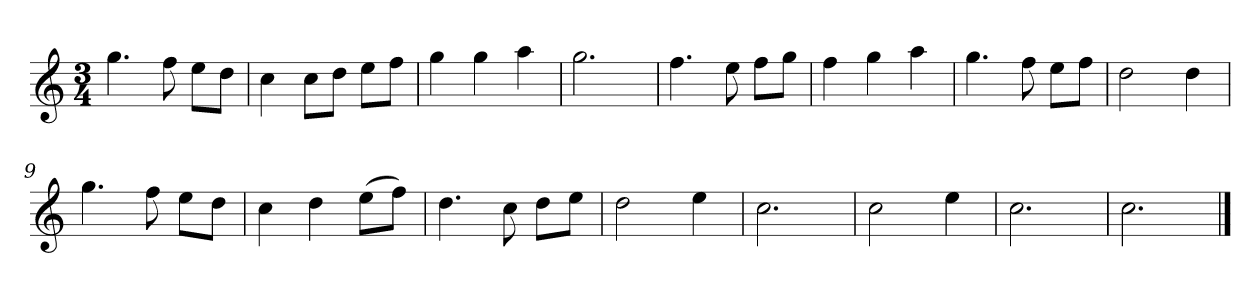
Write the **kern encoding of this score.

**kern
*part1
*staff1
*k[]
*M3/4
*MM120
=1
4.gg
8ff
8eeL
8ddJ
=2
4cc
8ccL
8ddJ
8eeL
8ffJ
=3
4gg
4gg
4aa
=4
2.gg
=5
4.ff
8ee
8ffL
8ggJ
=6
4ff
4gg
4aa
=7
4.gg
8ff
8eeL
8ffJ
=8
2dd
4dd
=9
4.gg
8ff
8eeL
8ddJ
=10
4cc
4dd
(8eeL
8ffJ)
=11
4.dd
8cc
8ddL
8eeJ
=12
2dd
4ee
=13
2.cc
=14
2cc
4ee
=15
2.cc
=16
2.cc
==
*-
